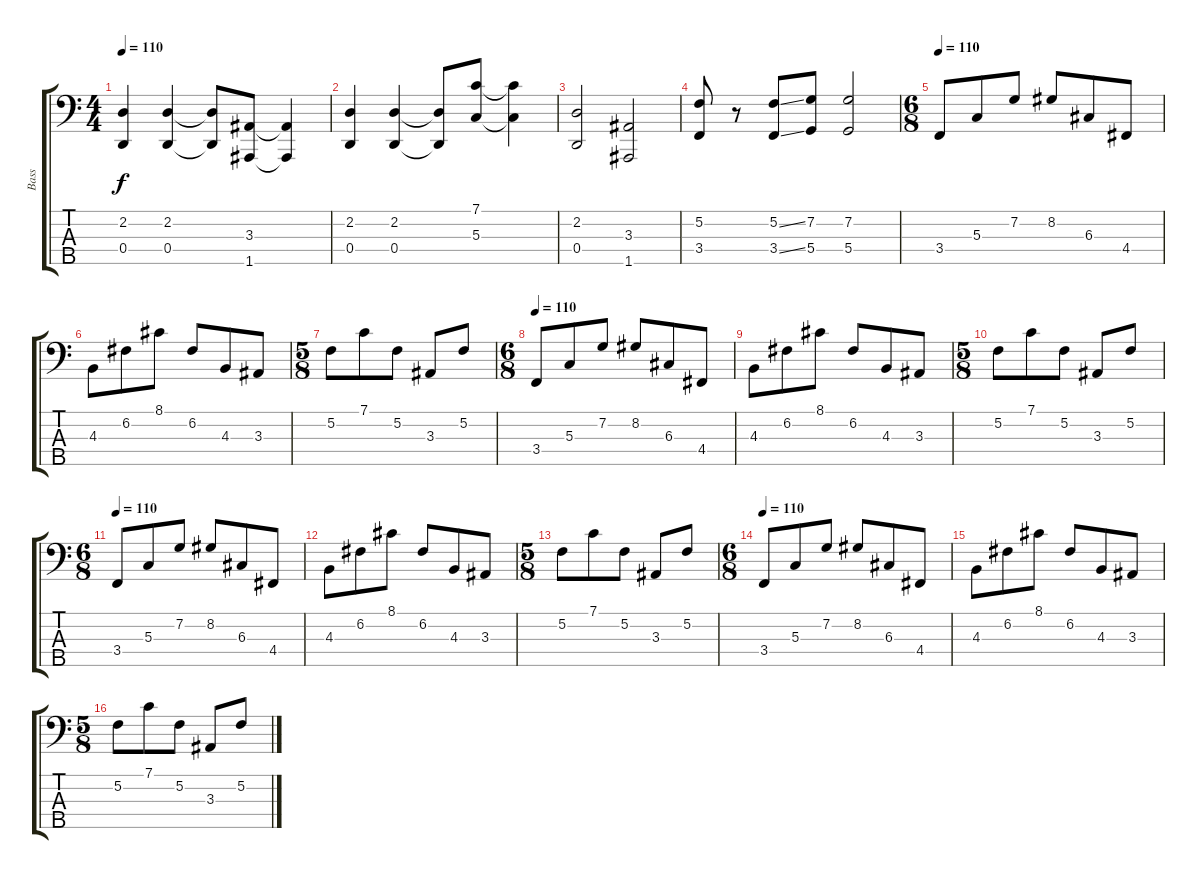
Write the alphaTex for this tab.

\track ("Bass" "Bass") {instrument electricbasspick}
\staff {score tabs}
\tuning (F2 C2 G1 D1 A0) {hide}
\ts (4 4)
\tempo 110
\clef f4
\ks c
(2.2 0.4).4{dy f} (2.2 0.4).4 (2.2{t} 0.4{t}).8 (3.3 1.5).8 (3.3{t} 1.5{t}).4 |
(2.2 0.4).4 (2.2 0.4).4 (2.2{t} 0.4{t}).8 (7.1 5.3).8 (7.1{t} 5.3{t}).4 |
(2.2 0.4).2 (3.3 1.5).2 |
(5.2 3.4).8 r.8 (5.2{ss} 3.4{ss}).8 (7.2 5.4).8 (7.2 5.4).2 |
\ts (6 8)
\tempo 110
3.4.8 5.3.8 7.2.8 8.2.8 6.3.8 4.4.8 |
4.3.8 6.2.8 8.1.8 6.2.8 4.3.8 3.3.8 |
\ts (5 8)
5.2.8 7.1.8 5.2.8 3.3.8 5.2.8 |
\ts (6 8)
\tempo 110
3.4.8 5.3.8 7.2.8 8.2.8 6.3.8 4.4.8 |
4.3.8 6.2.8 8.1.8 6.2.8 4.3.8 3.3.8 |
\ts (5 8)
5.2.8 7.1.8 5.2.8 3.3.8 5.2.8 |
\ts (6 8)
\tempo 110
3.4.8 5.3.8 7.2.8 8.2.8 6.3.8 4.4.8 |
4.3.8 6.2.8 8.1.8 6.2.8 4.3.8 3.3.8 |
\ts (5 8)
5.2.8 7.1.8 5.2.8 3.3.8 5.2.8 |
\ts (6 8)
\tempo 110
3.4.8 5.3.8 7.2.8 8.2.8 6.3.8 4.4.8 |
4.3.8 6.2.8 8.1.8 6.2.8 4.3.8 3.3.8 |
\ts (5 8)
5.2.8 7.1.8 5.2.8 3.3.8 5.2.8
